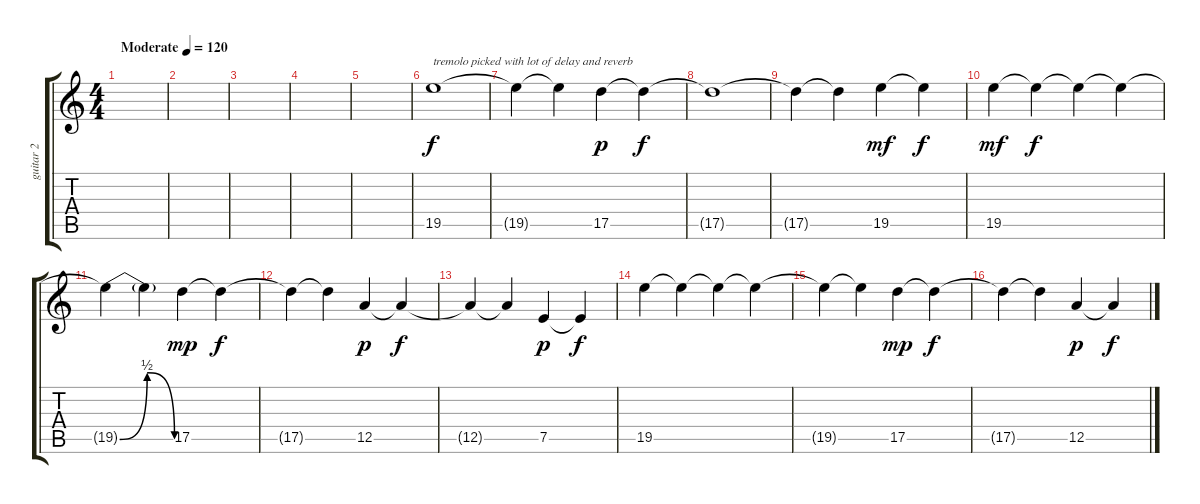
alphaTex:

\track ("guitar 2" "guitar 2") {instrument overdrivenguitar}
\staff {score tabs}
\tuning (E4 B3 G3 D3 A2 D2) {hide}
\ts (4 4)
\tempo (120 "Moderate")
\clef g2
\ks c
|
|
|
|
|
19.5.1{txt "tremolo picked with lot of delay and reverb" volume 3 instrument overdrivenguitar} |
19.5{t}.4{dy f} 19.5{t}.4 17.5.4{dy p} 17.5{t}.4{dy f} |
17.5{t}.1 |
17.5{t}.4 17.5{t}.4 19.5.4{dy mf} 19.5{t}.4{dy f} |
19.5.4{dy mf} 19.5{t}.4{dy f} 19.5{t}.4 19.5{t}.4 |
19.5{be (bendrelease 0 0 15 2 15 2 60 0) t}.4 19.5{t}.4 17.5.4{dy mp} 17.5{t}.4{dy f} |
17.5{t}.4 17.5{t}.4 12.5.4{dy p} 12.5{t}.4{dy f} |
12.5{t}.4 12.5{t}.4 7.5.4{dy p} 7.5{t}.4{dy f} |
19.5.4 19.5{t}.4 19.5{t}.4 19.5{t}.4 |
19.5{t}.4 19.5{t}.4 17.5.4{dy mp} 17.5{t}.4{dy f} |
17.5{t}.4 17.5{t}.4 12.5.4{dy p} 12.5{t}.4{dy f}
